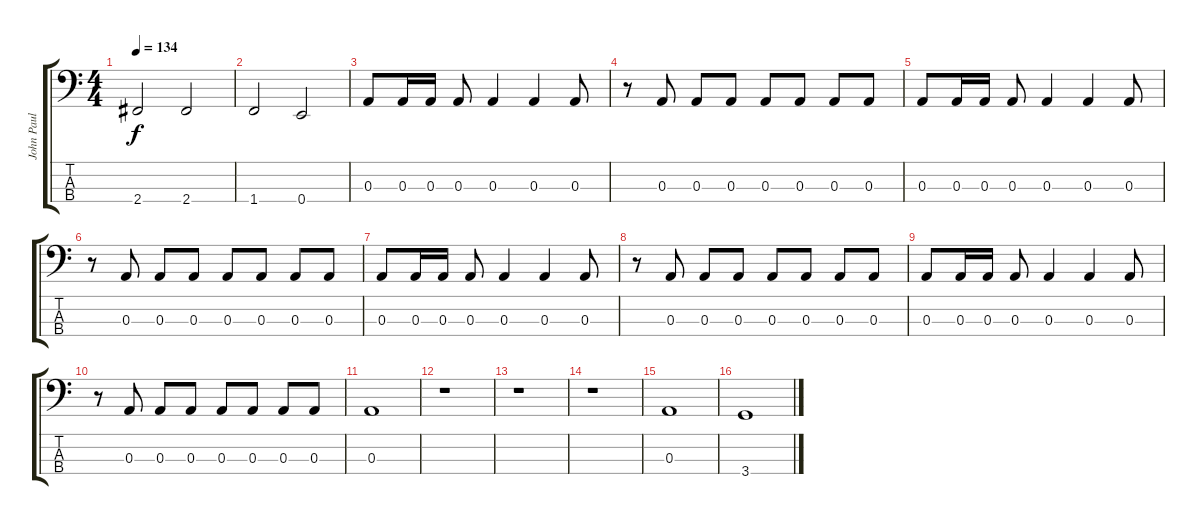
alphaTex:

\track ("John Paul Jones - Bass Guitar" "John Paul ") {instrument electricbassfinger}
\staff {score tabs}
\tuning (G2 D2 A1 E1) {hide}
\ts (4 4)
\tempo 134
\clef f4
\ks c
2.4.2{dy f} 2.4.2 |
1.4.2 0.4.2 |
0.3.8 0.3.16 0.3.16 0.3.8 0.3.4 0.3.4 0.3.8 |
r.8 0.3.8 0.3.8 0.3.8 0.3.8 0.3.8 0.3.8 0.3.8 |
0.3.8 0.3.16 0.3.16 0.3.8 0.3.4 0.3.4 0.3.8 |
r.8 0.3.8 0.3.8 0.3.8 0.3.8 0.3.8 0.3.8 0.3.8 |
0.3.8 0.3.16 0.3.16 0.3.8 0.3.4 0.3.4 0.3.8 |
r.8 0.3.8 0.3.8 0.3.8 0.3.8 0.3.8 0.3.8 0.3.8 |
0.3.8 0.3.16 0.3.16 0.3.8 0.3.4 0.3.4 0.3.8 |
r.8 0.3.8 0.3.8 0.3.8 0.3.8 0.3.8 0.3.8 0.3.8 |
0.3.1 |
r.1 |
r.1 |
r.1 |
0.3.1 |
3.4.1
